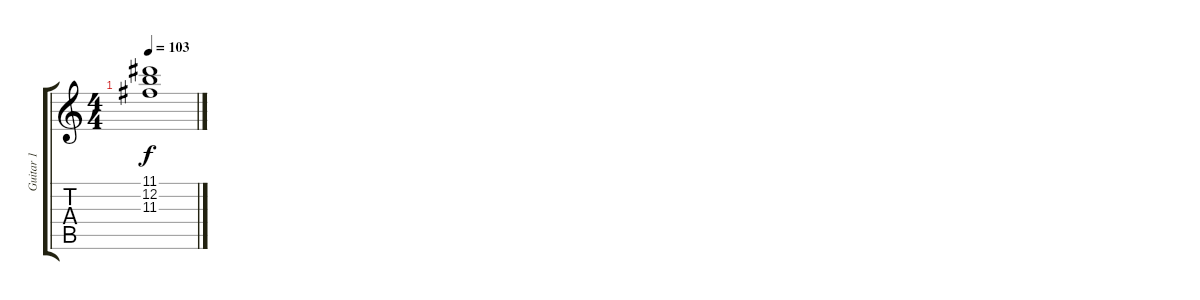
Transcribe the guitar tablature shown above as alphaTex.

\track ("Guitar 1" "Guitar 1") {instrument distortionguitar}
\staff {score tabs}
\tuning (E4 B3 G3 D3 A2 E2) {hide}
\ts (4 4)
\tempo 103
\clef g2
\ks c
(11.1{t} 12.2{t} 11.3{t}).1{dy f}
